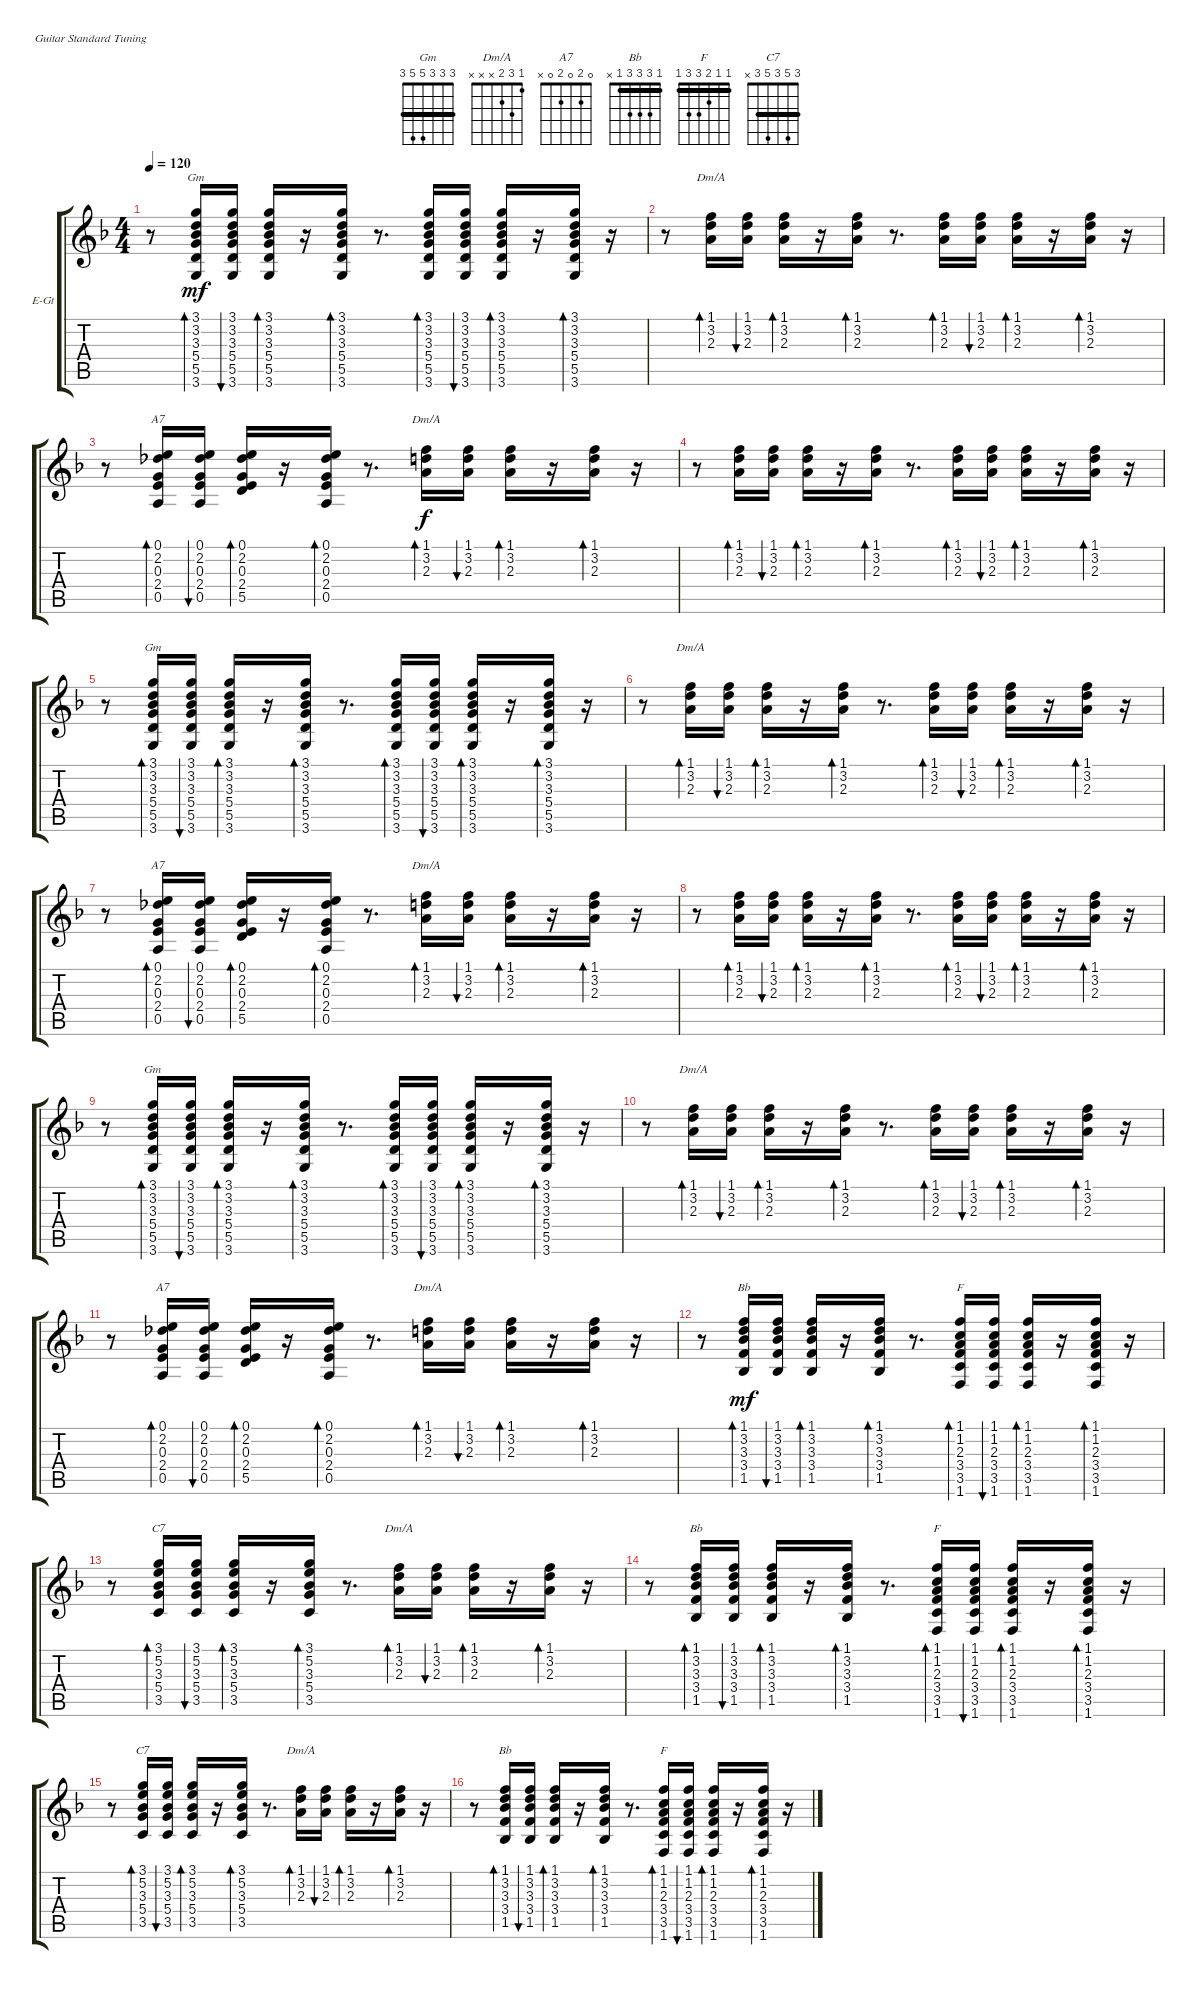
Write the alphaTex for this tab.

\defaultSystemsLayout 4
\bracketExtendMode groupsimilarinstruments
\firstSystemTrackNameOrientation horizontal
\otherSystemsTrackNameOrientation horizontal
\track ("Electric Guitar" "E-Gt") {instrument electricguitarclean}
\staff {score tabs}
\tuning (E4 B3 G3 D3 A2 E2)
\chord ("Gm" 3 3 3 5 5 3) {barre (3 3 3)}
\chord ("Dm/A" 1 3 2 x x x)
\chord ("A7" 0 2 0 2 0 x)
\chord ("Bb" 1 3 3 3 1 x) {barre 1}
\chord ("F" 1 1 2 3 3 1) {barre (1 1)}
\chord ("C7" 3 5 3 5 3 x) {barre (3 3)}
\ts (4 4)
\tempo 120
\clef g2
\ks f
r.8{dy mf} (3.1 3.2 3.3 5.4 3.6 5.5).16{bd 30 ch "Gm"} (3.1 3.2 3.3 5.4 5.5 3.6).16{bu 30} (3.1 3.2 3.3 5.4 5.5 3.6).16{bd 30} r.16 (3.1 3.2 3.3 5.4 5.5 3.6).16{bd 30} r.8{d} (3.1 3.2 3.3 5.4 5.5 3.6).16{bd 30} (3.1 3.2 3.3 3.6 5.5 5.4).16{bu 30} (3.1 3.2 3.3 5.4 5.5 3.6).16{bd 30} r.16 (3.1 3.2 3.3 3.6 5.5 5.4).16{bd 30} r.16 |
r.8 (1.1 3.2 2.3).16{bd 30 ch "Dm/A"} (1.1 3.2 2.3).16{bu 30} (1.1 3.2 2.3).16{bd 30} r.16 (1.1 3.2 2.3).16{bd 30} r.8{d} (1.1 3.2 2.3).16{bd 30} (1.1 3.2 2.3).16{bu 30} (1.1 3.2 2.3).16{bd 30} r.16 (1.1 3.2 2.3).16{bd 30} r.16 |
r.8 (0.1 2.2 0.3 2.4 0.5).16{bd 30 ch "A7"} (0.1 2.2 0.3 2.4 0.5).16{bu 30} (2.2 0.3 2.4 5.5 0.1).16{bd 30} r.16 (0.1 2.2 0.3 2.4 0.5).16{bd 30} r.8{d} (1.1 3.2 2.3).16{bd 30 ch "Dm/A" dy f} (1.1 3.2 2.3).16{bu 30} (1.1 3.2 2.3).16{bd 30} r.16 (1.1 3.2 2.3).16{bd 30} r.16 |
r.8 (1.1 3.2 2.3).16{bd 30} (1.1 3.2 2.3).16{bu 30} (1.1 3.2 2.3).16{bd 30} r.16 (1.1 3.2 2.3).16{bd 30} r.8{d} (1.1 3.2 2.3).16{bd 30} (1.1 3.2 2.3).16{bu 30} (1.1 3.2 2.3).16{bd 30} r.16 (1.1 3.2 2.3).16{bd 30} r.16 |
r.8 (3.1 3.2 3.3 5.4 3.6 5.5).16{bd 30 ch "Gm"} (3.1 3.2 3.3 5.4 5.5 3.6).16{bu 30} (3.1 3.2 3.3 5.4 5.5 3.6).16{bd 30} r.16 (3.1 3.2 3.3 5.4 5.5 3.6).16{bd 30} r.8{d} (3.1 3.2 3.3 5.4 5.5 3.6).16{bd 30} (3.1 3.2 3.3 3.6 5.5 5.4).16{bu 30} (3.1 3.2 3.3 5.4 5.5 3.6).16{bd 30} r.16 (3.1 3.2 3.3 3.6 5.5 5.4).16{bd 30} r.16 |
r.8 (1.1 3.2 2.3).16{bd 30 ch "Dm/A"} (1.1 3.2 2.3).16{bu 30} (1.1 3.2 2.3).16{bd 30} r.16 (1.1 3.2 2.3).16{bd 30} r.8{d} (1.1 3.2 2.3).16{bd 30} (1.1 3.2 2.3).16{bu 30} (1.1 3.2 2.3).16{bd 30} r.16 (1.1 3.2 2.3).16{bd 30} r.16 |
r.8 (0.1 2.2 0.3 2.4 0.5).16{bd 30 ch "A7"} (0.1 2.2 0.3 2.4 0.5).16{bu 30} (2.2 0.3 2.4 5.5 0.1).16{bd 30} r.16 (0.1 2.2 0.3 2.4 0.5).16{bd 30} r.8{d} (1.1 3.2 2.3).16{bd 30 ch "Dm/A"} (1.1 3.2 2.3).16{bu 30} (1.1 3.2 2.3).16{bd 30} r.16 (1.1 3.2 2.3).16{bd 30} r.16 |
r.8 (1.1 3.2 2.3).16{bd 30} (1.1 3.2 2.3).16{bu 30} (1.1 3.2 2.3).16{bd 30} r.16 (1.1 3.2 2.3).16{bd 30} r.8{d} (1.1 3.2 2.3).16{bd 30} (1.1 3.2 2.3).16{bu 30} (1.1 3.2 2.3).16{bd 30} r.16 (1.1 3.2 2.3).16{bd 30} r.16 |
r.8 (3.1 3.2 3.3 5.4 3.6 5.5).16{bd 30 ch "Gm"} (3.1 3.2 3.3 5.4 5.5 3.6).16{bu 30} (3.1 3.2 3.3 5.4 5.5 3.6).16{bd 30} r.16 (3.1 3.2 3.3 5.4 5.5 3.6).16{bd 30} r.8{d} (3.1 3.2 3.3 5.4 5.5 3.6).16{bd 30} (3.1 3.2 3.3 3.6 5.5 5.4).16{bu 30} (3.1 3.2 3.3 5.4 5.5 3.6).16{bd 30} r.16 (3.1 3.2 3.3 3.6 5.5 5.4).16{bd 30} r.16 |
r.8 (1.1 3.2 2.3).16{bd 30 ch "Dm/A"} (1.1 3.2 2.3).16{bu 30} (1.1 3.2 2.3).16{bd 30} r.16 (1.1 3.2 2.3).16{bd 30} r.8{d} (1.1 3.2 2.3).16{bd 30} (1.1 3.2 2.3).16{bu 30} (1.1 3.2 2.3).16{bd 30} r.16 (1.1 3.2 2.3).16{bd 30} r.16 |
r.8 (0.1 2.2 0.3 2.4 0.5).16{bd 30 ch "A7"} (0.1 2.2 0.3 2.4 0.5).16{bu 30} (2.2 0.3 2.4 5.5 0.1).16{bd 30} r.16 (0.1 2.2 0.3 2.4 0.5).16{bd 30} r.8{d} (1.1 3.2 2.3).16{bd 30 ch "Dm/A"} (1.1 3.2 2.3).16{bu 30} (1.1 3.2 2.3).16{bd 30} r.16 (1.1 3.2 2.3).16{bd 30} r.16 |
r.8 (1.1 3.2 3.3 3.4 1.5).16{bd 30 ch "Bb" dy mf} (1.1 3.2 3.3 3.4 1.5).16{bu 30} (3.2 3.3 3.4 1.5 1.1).16{bd 30} r.16 (1.1 3.2 3.3 3.4 1.5).16{bd 30} r.8{d} (1.1 1.2 2.3 3.5 3.4 1.6).16{bd 30 ch "F"} (1.1 1.2 2.3 3.4 3.5 1.6).16{bu 30} (1.1 1.2 2.3 3.5 3.4 1.6).16{bd 30} r.16 (1.1 1.2 2.3 3.4 3.5 1.6).16{bd 30} r.16 |
r.8 (3.1 5.2 3.3 5.4 3.5).16{bd 30 ch "C7"} (3.1 5.2 3.3 5.4 3.5).16{bu 30} (5.2 3.3 5.4 3.5 3.1).16{bd 30} r.16 (3.1 5.2 3.3 5.4 3.5).16{bd 30} r.8{d} (1.1 3.2 2.3).16{bd 30 ch "Dm/A"} (1.1 3.2 2.3).16{bu 30} (1.1 3.2 2.3).16{bd 30} r.16 (1.1 3.2 2.3).16{bd 30} r.16 |
r.8 (1.1 3.2 3.3 3.4 1.5).16{bd 30 ch "Bb"} (1.1 3.2 3.3 3.4 1.5).16{bu 30} (3.2 3.3 3.4 1.5 1.1).16{bd 30} r.16 (1.1 3.2 3.3 3.4 1.5).16{bd 30} r.8{d} (1.1 1.2 2.3 3.5 3.4 1.6).16{bd 30 ch "F"} (1.1 1.2 2.3 3.4 3.5 1.6).16{bu 30} (1.1 1.2 2.3 3.5 3.4 1.6).16{bd 30} r.16 (1.1 1.2 2.3 3.4 3.5 1.6).16{bd 30} r.16 |
r.8 (3.1 5.2 3.3 5.4 3.5).16{bd 30 ch "C7"} (3.1 5.2 3.3 5.4 3.5).16{bu 30} (5.2 3.3 5.4 3.5 3.1).16{bd 30} r.16 (3.1 5.2 3.3 5.4 3.5).16{bd 30} r.8{d} (1.1 3.2 2.3).16{bd 30 ch "Dm/A"} (1.1 3.2 2.3).16{bu 30} (1.1 3.2 2.3).16{bd 30} r.16 (1.1 3.2 2.3).16{bd 30} r.16 |
r.8 (1.1 3.2 3.3 3.4 1.5).16{bd 30 ch "Bb"} (1.1 3.2 3.3 3.4 1.5).16{bu 30} (3.2 3.3 3.4 1.5 1.1).16{bd 30} r.16 (1.1 3.2 3.3 3.4 1.5).16{bd 30} r.8{d} (1.1 1.2 2.3 3.5 3.4 1.6).16{bd 30 ch "F"} (1.1 1.2 2.3 3.4 3.5 1.6).16{bu 30} (1.1 1.2 2.3 3.5 3.4 1.6).16{bd 30} r.16 (1.1 1.2 2.3 3.4 3.5 1.6).16{bd 30} r.16
